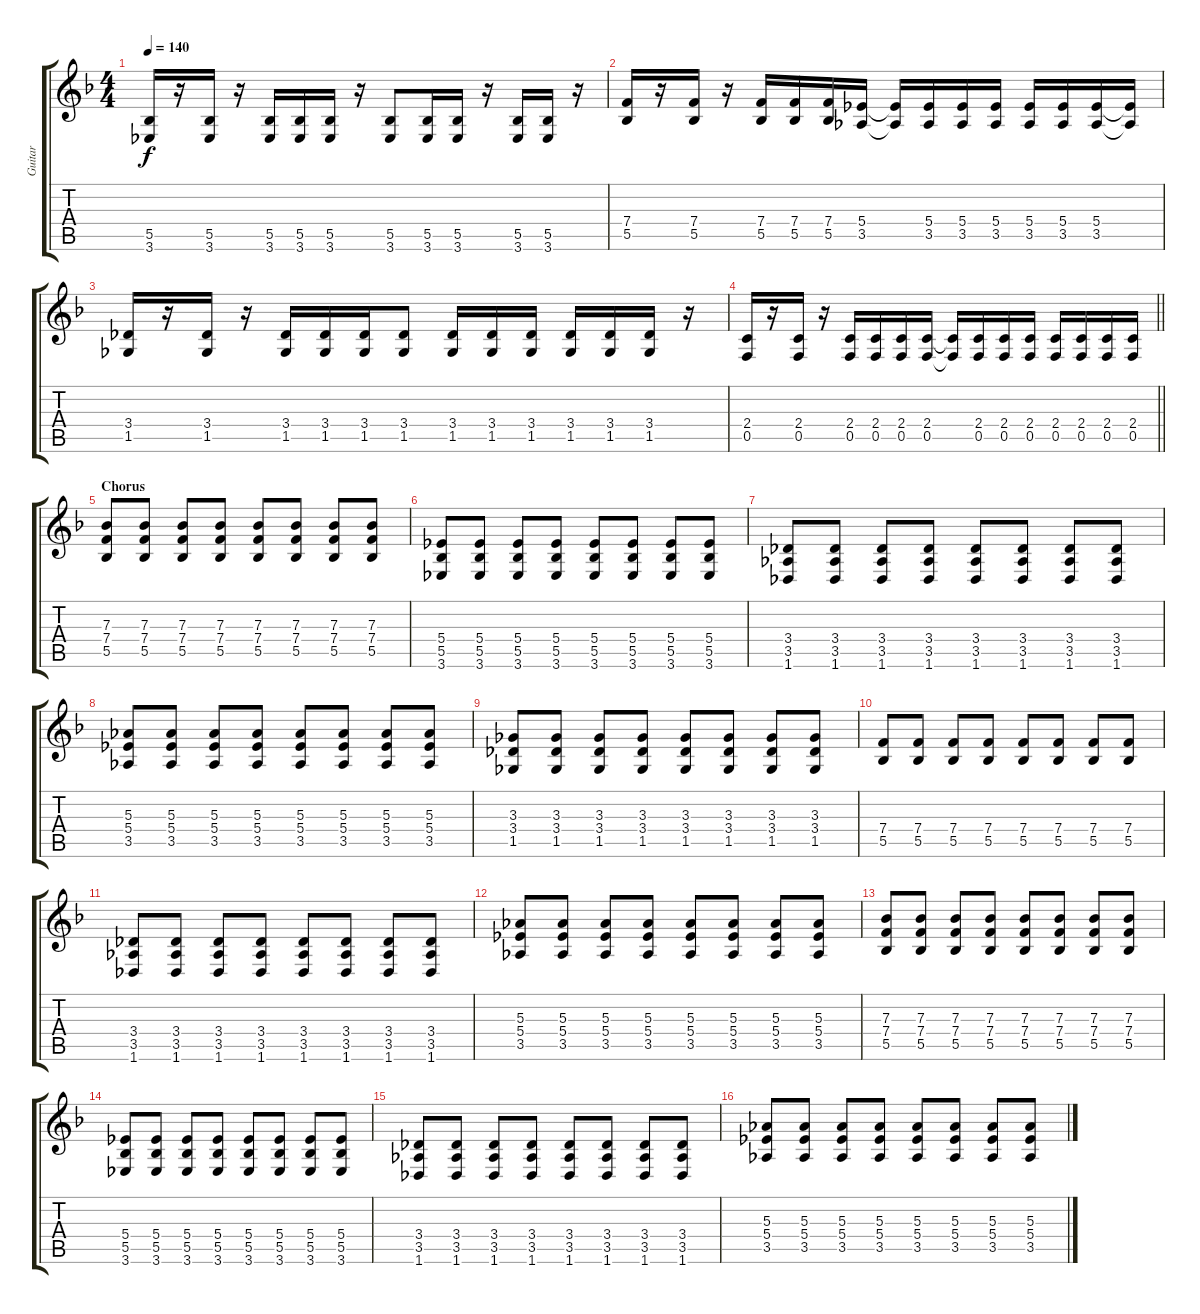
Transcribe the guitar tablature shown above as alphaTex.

\track ("Guitar" "Guitar") {instrument distortionguitar}
\staff {score tabs}
\tuning (C4 G3 Eb3 Bb2 F2 C2) {hide}
\ts (4 4)
\tempo 140
\clef g2
\ks dminor
(5.5 3.6).16{dy f} r.16 (5.5 3.6).16 r.16 (5.5 3.6).16 (5.5 3.6).16 (5.5 3.6).16 r.16 (5.5 3.6).8 (5.5 3.6).16 (5.5 3.6).16 r.16 (5.5 3.6).16 (5.5 3.6).16 r.16 |
(7.4 5.5).16 r.16 (7.4 5.5).16 r.16 (7.4 5.5).16 (7.4 5.5).16 (7.4 5.5).16 (5.4 3.5).16 (5.4{t} 3.5{t}).16 (5.4 3.5).16 (5.4 3.5).16 (5.4 3.5).16 (5.4 3.5).16 (5.4 3.5).16 (5.4 3.5).16 (5.4{t} 3.5{t}).16 |
(3.4 1.5).16 r.16 (3.4 1.5).16 r.16 (3.4 1.5).16 (3.4 1.5).16 (3.4 1.5).16 (3.4 1.5).8 (3.4 1.5).16 (3.4 1.5).16 (3.4 1.5).16 (3.4 1.5).16 (3.4 1.5).16 (3.4 1.5).16 r.16 |
\barLineRight lightlight
(2.4 0.5).16 r.16 (2.4 0.5).16 r.16 (2.4 0.5).16 (2.4 0.5).16 (2.4 0.5).16 (2.4 0.5).16 (2.4{t} 0.5{t}).16 (2.4 0.5).16 (2.4 0.5).16 (2.4 0.5).16 (2.4 0.5).16 (2.4 0.5).16 (2.4 0.5).16 (2.4 0.5).16 |
\section ("" "Chorus")
(7.3 7.4 5.5).8 (7.3 7.4 5.5).8 (7.3 7.4 5.5).8 (7.3 7.4 5.5).8 (7.3 7.4 5.5).8 (7.3 7.4 5.5).8 (7.3 7.4 5.5).8 (7.3 7.4 5.5).8 |
(5.4 5.5 3.6).8 (5.4 5.5 3.6).8 (5.4 5.5 3.6).8 (5.4 5.5 3.6).8 (5.4 5.5 3.6).8 (5.4 5.5 3.6).8 (5.4 5.5 3.6).8 (5.4 5.5 3.6).8 |
(3.4 3.5 1.6).8 (3.4 3.5 1.6).8 (3.4 3.5 1.6).8 (3.4 3.5 1.6).8 (3.4 3.5 1.6).8 (3.4 3.5 1.6).8 (3.4 3.5 1.6).8 (3.4 3.5 1.6).8 |
(5.3 5.4 3.5).8 (5.3 5.4 3.5).8 (5.3 5.4 3.5).8 (5.3 5.4 3.5).8 (5.3 5.4 3.5).8 (5.3 5.4 3.5).8 (5.3 5.4 3.5).8 (5.3 5.4 3.5).8 |
(3.3 3.4 1.5).8 (3.3 3.4 1.5).8 (3.3 3.4 1.5).8 (3.3 3.4 1.5).8 (3.3 3.4 1.5).8 (3.3 3.4 1.5).8 (3.3 3.4 1.5).8 (3.3 3.4 1.5).8 |
(7.4 5.5).8 (7.4 5.5).8 (7.4 5.5).8 (7.4 5.5).8 (7.4 5.5).8 (7.4 5.5).8 (7.4 5.5).8 (7.4 5.5).8 |
(3.4 3.5 1.6).8 (3.4 3.5 1.6).8 (3.4 3.5 1.6).8 (3.4 3.5 1.6).8 (3.4 3.5 1.6).8 (3.4 3.5 1.6).8 (3.4 3.5 1.6).8 (3.4 3.5 1.6).8 |
(5.3 5.4 3.5).8 (5.3 5.4 3.5).8 (5.3 5.4 3.5).8 (5.3 5.4 3.5).8 (5.3 5.4 3.5).8 (5.3 5.4 3.5).8 (5.3 5.4 3.5).8 (5.3 5.4 3.5).8 |
(7.3 7.4 5.5).8 (7.3 7.4 5.5).8 (7.3 7.4 5.5).8 (7.3 7.4 5.5).8 (7.3 7.4 5.5).8 (7.3 7.4 5.5).8 (7.3 7.4 5.5).8 (7.3 7.4 5.5).8 |
(5.4 5.5 3.6).8 (5.4 5.5 3.6).8 (5.4 5.5 3.6).8 (5.4 5.5 3.6).8 (5.4 5.5 3.6).8 (5.4 5.5 3.6).8 (5.4 5.5 3.6).8 (5.4 5.5 3.6).8 |
(3.4 3.5 1.6).8 (3.4 3.5 1.6).8 (3.4 3.5 1.6).8 (3.4 3.5 1.6).8 (3.4 3.5 1.6).8 (3.4 3.5 1.6).8 (3.4 3.5 1.6).8 (3.4 3.5 1.6).8 |
(5.3 5.4 3.5).8 (5.3 5.4 3.5).8 (5.3 5.4 3.5).8 (5.3 5.4 3.5).8 (5.3 5.4 3.5).8 (5.3 5.4 3.5).8 (5.3 5.4 3.5).8 (5.3 5.4 3.5).8
